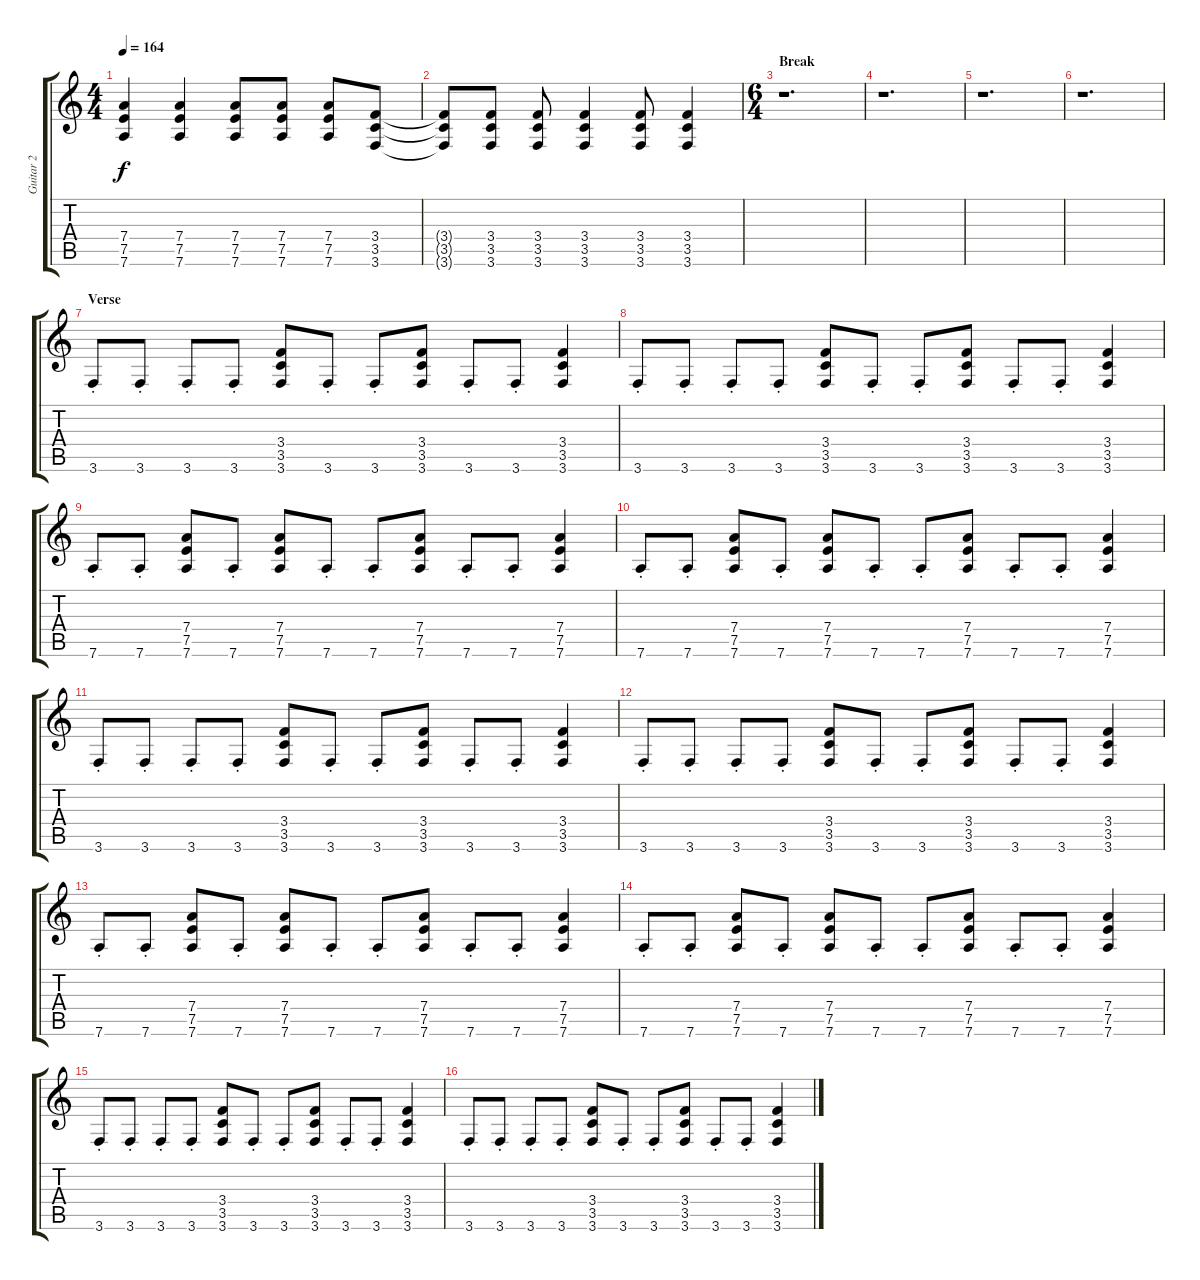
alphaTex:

\track ("Guitar 2" "Guitar 2") {instrument distortionguitar}
\staff {score tabs}
\tuning (E4 B3 G3 D3 A2 D2) {hide}
\ts (4 4)
\tempo 164
\clef g2
\ks c
(7.4 7.5 7.6).4{dy f} (7.4 7.5 7.6).4 (7.4 7.5 7.6).8 (7.4 7.5 7.6).8 (7.4 7.5 7.6).8 (3.4 3.5 3.6).8 |
(3.4{t} 3.5{t} 3.6{t}).8 (3.4 3.5 3.6).8 (3.4 3.5 3.6).8 (3.4 3.5 3.6).4 (3.4 3.5 3.6).8 (3.4 3.5 3.6).4 |
\ts (6 4)
\section ("" "Break")
r.1{d} |
r.1{d} |
r.1{d} |
r.1{d} |
\section ("" "Verse")
3.6{st}.8 3.6{st}.8 3.6{st}.8 3.6{st}.8 (3.4 3.5 3.6).8 3.6{st}.8 3.6{st}.8 (3.4 3.5 3.6).8 3.6{st}.8 3.6{st}.8 (3.4 3.5 3.6).4 |
3.6{st}.8 3.6{st}.8 3.6{st}.8 3.6{st}.8 (3.4 3.5 3.6).8 3.6{st}.8 3.6{st}.8 (3.4 3.5 3.6).8 3.6{st}.8 3.6{st}.8 (3.4 3.5 3.6).4 |
7.6{st}.8 7.6{st}.8 (7.4 7.5 7.6).8 7.6{st}.8 (7.4 7.5 7.6).8 7.6{st}.8 7.6{st}.8 (7.4 7.5 7.6).8 7.6{st}.8 7.6{st}.8 (7.4 7.5 7.6).4 |
7.6{st}.8 7.6{st}.8 (7.4 7.5 7.6).8 7.6{st}.8 (7.4 7.5 7.6).8 7.6{st}.8 7.6{st}.8 (7.4 7.5 7.6).8 7.6{st}.8 7.6{st}.8 (7.4 7.5 7.6).4 |
3.6{st}.8 3.6{st}.8 3.6{st}.8 3.6{st}.8 (3.4 3.5 3.6).8 3.6{st}.8 3.6{st}.8 (3.4 3.5 3.6).8 3.6{st}.8 3.6{st}.8 (3.4 3.5 3.6).4 |
3.6{st}.8 3.6{st}.8 3.6{st}.8 3.6{st}.8 (3.4 3.5 3.6).8 3.6{st}.8 3.6{st}.8 (3.4 3.5 3.6).8 3.6{st}.8 3.6{st}.8 (3.4 3.5 3.6).4 |
7.6{st}.8 7.6{st}.8 (7.4 7.5 7.6).8 7.6{st}.8 (7.4 7.5 7.6).8 7.6{st}.8 7.6{st}.8 (7.4 7.5 7.6).8 7.6{st}.8 7.6{st}.8 (7.4 7.5 7.6).4 |
7.6{st}.8 7.6{st}.8 (7.4 7.5 7.6).8 7.6{st}.8 (7.4 7.5 7.6).8 7.6{st}.8 7.6{st}.8 (7.4 7.5 7.6).8 7.6{st}.8 7.6{st}.8 (7.4 7.5 7.6).4 |
3.6{st}.8 3.6{st}.8 3.6{st}.8 3.6{st}.8 (3.4 3.5 3.6).8 3.6{st}.8 3.6{st}.8 (3.4 3.5 3.6).8 3.6{st}.8 3.6{st}.8 (3.4 3.5 3.6).4 |
3.6{st}.8 3.6{st}.8 3.6{st}.8 3.6{st}.8 (3.4 3.5 3.6).8 3.6{st}.8 3.6{st}.8 (3.4 3.5 3.6).8 3.6{st}.8 3.6{st}.8 (3.4 3.5 3.6).4
